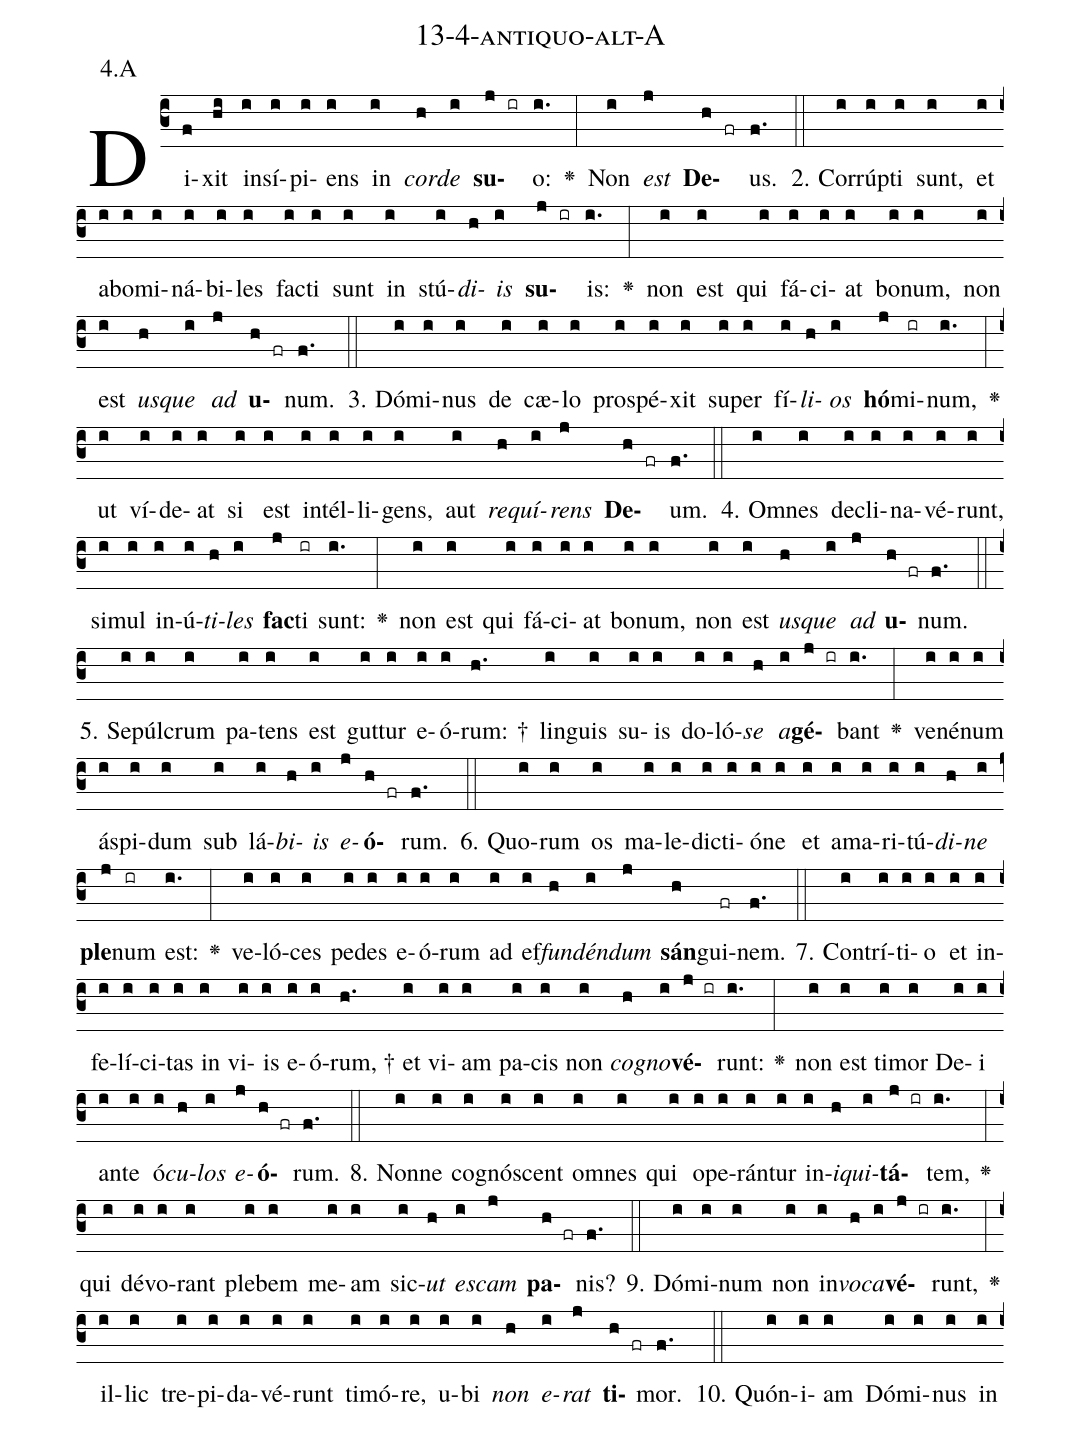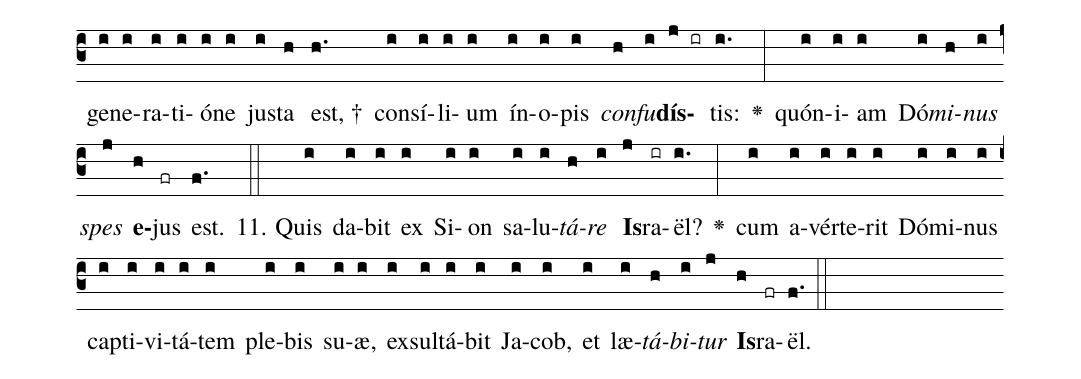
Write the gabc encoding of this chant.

name: 13-4-antiquo-alt-A;
annotation: 4.A;
%%
(c3)Di(f)xit(hi) in(i)sí(i)pi(i)ens(i) in(i) <i>cor</i>(h)<i>de</i>(i) <b>su</b>(j ir)o:(i.) <v>\greheightstar</v>(:) Non(i) <i>est</i>(j) <b>De</b>(h fr)us.(f.) (::)
2. Cor(i)rúp(i)ti(i) sunt,(i) et(i) ab(i)o(i)mi(i)ná(i)bi(i)les(i) fac(i)ti(i) sunt(i) in(i) stú(i)<i>di</i>(h)<i>is</i>(i) <b>su</b>(j ir)is:(i.) <v>\greheightstar</v>(:) non(i) est(i) qui(i) fá(i)ci(i)at(i) bo(i)num,(i) non(i) est(i) <i>us</i>(h)<i>que</i>(i) <i>ad</i>(j) <b>u</b>(h fr)num.(f.) (::)
3. Dó(i)mi(i)nus(i) de(i) cæ(i)lo(i) pro(i)spé(i)xit(i) su(i)per(i) fí(i)<i>li</i>(h)<i>os</i>(i) <b>hó</b>(j)mi(ir)num,(i.) <v>\greheightstar</v>(:) ut(i) ví(i)de(i)at(i) si(i) est(i) in(i)tél(i)li(i)gens,(i) aut(i) <i>re</i>(h)<i>quí</i>(i)<i>rens</i>(j) <b>De</b>(h fr)um.(f.) (::)
4. Om(i)nes(i) de(i)cli(i)na(i)vé(i)runt,(i) si(i)mul(i) in(i)ú(i)<i>ti</i>(h)<i>les</i>(i) <b>fac</b>(j)ti(ir) sunt:(i.) <v>\greheightstar</v>(:) non(i) est(i) qui(i) fá(i)ci(i)at(i) bo(i)num,(i) non(i) est(i) <i>us</i>(h)<i>que</i>(i) <i>ad</i>(j) <b>u</b>(h fr)num.(f.) (::)
5. Se(i)púl(i)crum(i) pa(i)tens(i) est(i) gut(i)tur(i) e(i)ó(i)rum: †(h.) lin(i)guis(i) su(i)is(i) do(i)ló(i)<i>se</i>(h) <i>a</i>(i)<b>gé</b>(j ir)bant(i.) <v>\greheightstar</v>(:) ve(i)né(i)num(i) ás(i)pi(i)dum(i) sub(i) lá(i)<i>bi</i>(h)<i>is</i>(i) <i>e</i>(j)<b>ó</b>(h fr)rum.(f.) (::)
6. Quo(i)rum(i) os(i) ma(i)le(i)dic(i)ti(i)ó(i)ne(i) et(i) a(i)ma(i)ri(i)tú(i)<i>di</i>(h)<i>ne</i>(i) <b>ple</b>(j)num(ir) est:(i.) <v>\greheightstar</v>(:) ve(i)ló(i)ces(i) pe(i)des(i) e(i)ó(i)rum(i) ad(i) ef(i)<i>fun</i>(h)<i>dén</i>(i)<i>dum</i>(j) <b>sán</b>(h)gui(fr)nem.(f.) (::)
7. Con(i)trí(i)ti(i)o(i) et(i) in(i)fe(i)lí(i)ci(i)tas(i) in(i) vi(i)is(i) e(i)ó(i)rum, †(h.) et(i) vi(i)am(i) pa(i)cis(i) non(i) <i>co</i>(h)<i>gno</i>(i)<b>vé</b>(j ir)runt:(i.) <v>\greheightstar</v>(:) non(i) est(i) ti(i)mor(i) De(i)i(i) an(i)te(i) ó(i)<i>cu</i>(h)<i>los</i>(i) <i>e</i>(j)<b>ó</b>(h fr)rum.(f.) (::)
8. Non(i)ne(i) co(i)gnó(i)scent(i) om(i)nes(i) qui(i) o(i)pe(i)rán(i)tur(i) in(i)<i>i</i>(h)<i>qui</i>(i)<b>tá</b>(j ir)tem,(i.) <v>\greheightstar</v>(:) qui(i) dé(i)vo(i)rant(i) ple(i)bem(i) me(i)am(i) sic(i)<i>ut</i>(h) <i>es</i>(i)<i>cam</i>(j) <b>pa</b>(h fr)nis?(f.) (::)
9. Dó(i)mi(i)num(i) non(i) in(i)<i>vo</i>(h)<i>ca</i>(i)<b>vé</b>(j ir)runt,(i.) <v>\greheightstar</v>(:) il(i)lic(i) tre(i)pi(i)da(i)vé(i)runt(i) ti(i)mó(i)re,(i) u(i)bi(i) <i>non</i>(h) <i>e</i>(i)<i>rat</i>(j) <b>ti</b>(h fr)mor.(f.) (::)
10. Quón(i)i(i)am(i) Dó(i)mi(i)nus(i) in(i) ge(i)ne(i)ra(i)ti(i)ó(i)ne(i) jus(i)ta(h) est, †(h.) con(i)sí(i)li(i)um(i) ín(i)o(i)pis(i) <i>con</i>(h)<i>fu</i>(i)<b>dís</b>(j ir)tis:(i.) <v>\greheightstar</v>(:) quón(i)i(i)am(i) Dó(i)<i>mi</i>(h)<i>nus</i>(i) <i>spes</i>(j) <b>e</b>(h)jus(fr) est.(f.) (::)
11. Quis(i) da(i)bit(i) ex(i) Si(i)on(i) sa(i)lu(i)<i>tá</i>(h)<i>re</i>(i) <b>Is</b>(j)ra(ir)ël?(i.) <v>\greheightstar</v>(:) cum(i) a(i)vér(i)te(i)rit(i) Dó(i)mi(i)nus(i) cap(i)ti(i)vi(i)tá(i)tem(i) ple(i)bis(i) su(i)æ,(i) ex(i)sul(i)tá(i)bit(i) Ja(i)cob,(i) et(i) læ(i)<i>tá</i>(h)<i>bi</i>(i)<i>tur</i>(j) <b>Is</b>(h)ra(fr)ël.(f.) (::)
